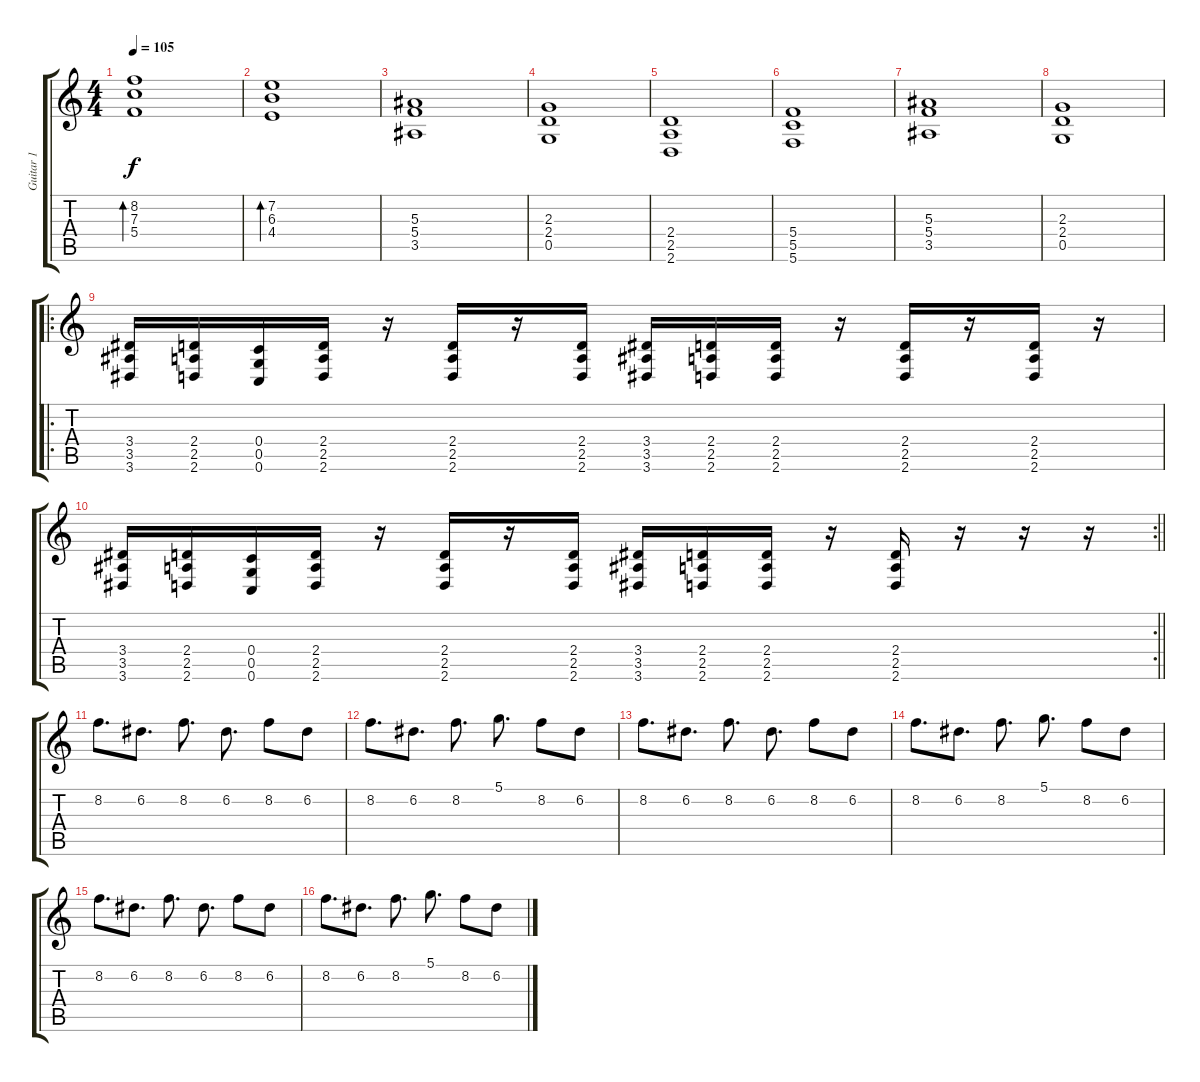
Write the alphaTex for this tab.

\track ("Guitar 1" "Guitar 1") {instrument distortionguitar}
\staff {score tabs}
\tuning (D4 A3 F3 C3 G2 C2) {hide}
\ts (4 4)
\tempo 105
\clef g2
\ks c
(8.2 7.3 5.4).1{bd 240 dy f instrument acousticguitarsteel} |
(7.2 6.3 4.4).1{bd 240 instrument acousticguitarsteel} |
(5.3 5.4 3.5).1{instrument distortionguitar} |
(2.3 2.4 0.5).1 |
(2.4 2.5 2.6).1 |
(5.4 5.5 5.6).1 |
(5.3 5.4 3.5).1 |
(2.3 2.4 0.5).1 |
\ro
(3.4 3.5 3.6).16 (2.4 2.5 2.6).16 (0.4 0.5 0.6).16 (2.4 2.5 2.6).16 r.16 (2.4 2.5 2.6).16 r.16 (2.4 2.5 2.6).16 (3.4 3.5 3.6).16 (2.4 2.5 2.6).16 (2.4 2.5 2.6).16 r.16 (2.4 2.5 2.6).16 r.16 (2.4 2.5 2.6).16 r.16 |
\rc 2
\barLineRight lightlight
(3.4 3.5 3.6).16 (2.4 2.5 2.6).16 (0.4 0.5 0.6).16 (2.4 2.5 2.6).16 r.16 (2.4 2.5 2.6).16 r.16 (2.4 2.5 2.6).16 (3.4 3.5 3.6).16 (2.4 2.5 2.6).16 (2.4 2.5 2.6).16 r.16 (2.4 2.5 2.6).16 r.16 r.16 r.16 |
8.2.8{d} 6.2.8{d} 8.2.8{d} 6.2.8{d} 8.2.8 6.2.8 |
8.2.8{d} 6.2.8{d} 8.2.8{d} 5.1.8{d} 8.2.8 6.2.8 |
8.2.8{d} 6.2.8{d} 8.2.8{d} 6.2.8{d} 8.2.8 6.2.8 |
8.2.8{d} 6.2.8{d} 8.2.8{d} 5.1.8{d} 8.2.8 6.2.8 |
8.2.8{d} 6.2.8{d} 8.2.8{d} 6.2.8{d} 8.2.8 6.2.8 |
8.2.8{d} 6.2.8{d} 8.2.8{d} 5.1.8{d} 8.2.8 6.2.8
